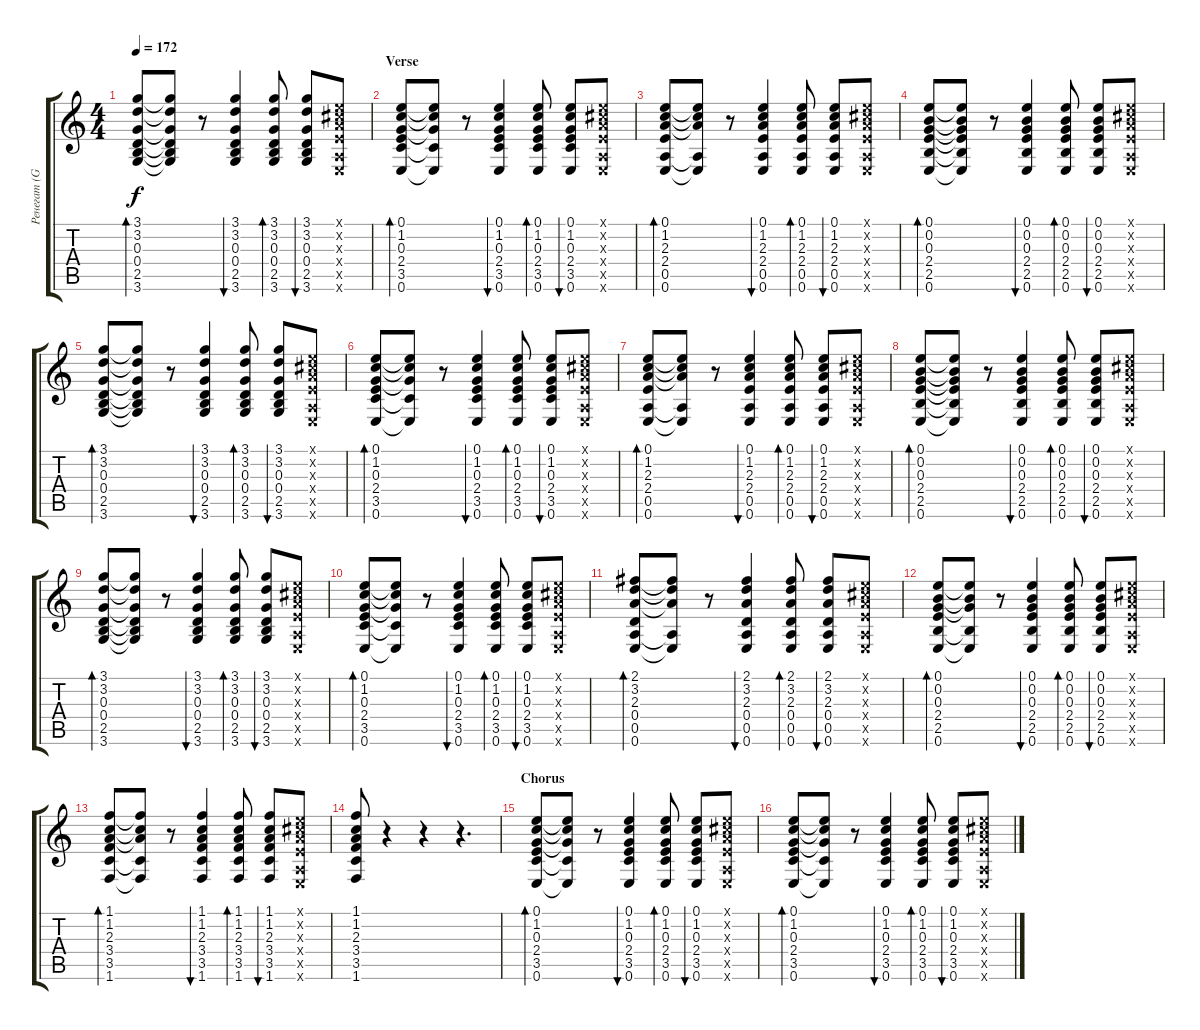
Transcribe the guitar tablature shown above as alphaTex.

\track ("Ренегат (Guitar 1)" "Ренегат (G") {instrument acousticguitarnylon}
\staff {score tabs}
\tuning (E4 B3 G3 D3 A2 E2) {hide}
\ts (4 4)
\tempo 172
\clef g2
\ks c
(3.1 3.2 0.3 0.4 2.5 3.6).8{bd 60 dy f} (3.1{t} 3.2{t} 0.3{t} 0.4{t} 2.5{t} 3.6{t}).8 r.8 (3.1 3.2 0.3 0.4 2.5 3.6).4{bu 60} (3.1 3.2 0.3 0.4 2.5 3.6).8{bd 60} (3.1 3.2 0.3 0.4 2.5 3.6).8{bu 60} (0.1{x} 2.2{x} 2.3{x} 2.4{x} 0.5{x} 0.6{x}).8 |
\section ("" "Verse")
(0.1 1.2 0.3 2.4 3.5 0.6).8{bd 60} (0.1{t} 1.2{t} 0.3{t} 3.5{t} 0.6{t}).8 r.8 (0.1 1.2 0.3 2.4 3.5 0.6).4{bu 60} (0.1 1.2 0.3 2.4 3.5 0.6).8{bd 60} (0.1 1.2 0.3 2.4 3.5 0.6).8{bu 60} (0.1{x} 2.2{x} 2.3{x} 2.4{x} 0.5{x} 0.6{x}).8 |
(0.1 1.2 2.3 2.4 0.5 0.6).8{bd 60} (0.1{t} 1.2{t} 2.3{t} 0.5{t} 0.6{t}).8 r.8 (0.1 1.2 2.3 2.4 0.5 0.6).4{bu 60} (0.1 1.2 2.3 2.4 0.5 0.6).8{bd 60} (0.1 1.2 2.3 2.4 0.5 0.6).8{bu 60} (0.1{x} 2.2{x} 2.3{x} 2.4{x} 0.5{x} 0.6{x}).8 |
(0.1 0.2 0.3 2.4 2.5 0.6).8{bd 60} (0.1{t} 0.2{t} 0.3{t} 2.4{t} 2.5{t} 0.6{t}).8 r.8 (0.1 0.2 0.3 2.4 2.5 0.6).4{bu 60} (0.1 0.2 0.3 2.4 2.5 0.6).8{bd 60} (0.1 0.2 0.3 2.4 2.5 0.6).8{bu 60} (0.1{x} 2.2{x} 2.3{x} 2.4{x} 0.5{x} 0.6{x}).8 |
(3.1 3.2 0.3 0.4 2.5 3.6).8{bd 60} (3.1{t} 3.2{t} 0.3{t} 0.4{t} 2.5{t} 3.6{t}).8 r.8 (3.1 3.2 0.3 0.4 2.5 3.6).4{bu 60} (3.1 3.2 0.3 0.4 2.5 3.6).8{bd 60} (3.1 3.2 0.3 0.4 2.5 3.6).8{bu 60} (0.1{x} 2.2{x} 2.3{x} 2.4{x} 0.5{x} 0.6{x}).8 |
(0.1 1.2 0.3 2.4 3.5 0.6).8{bd 60} (0.1{t} 1.2{t} 0.3{t} 3.5{t} 0.6{t}).8 r.8 (0.1 1.2 0.3 2.4 3.5 0.6).4{bu 60} (0.1 1.2 0.3 2.4 3.5 0.6).8{bd 60} (0.1 1.2 0.3 2.4 3.5 0.6).8{bu 60} (0.1{x} 2.2{x} 2.3{x} 2.4{x} 0.5{x} 0.6{x}).8 |
(0.1 1.2 2.3 2.4 0.5 0.6).8{bd 60} (0.1{t} 1.2{t} 2.3{t} 0.5{t} 0.6{t}).8 r.8 (0.1 1.2 2.3 2.4 0.5 0.6).4{bu 60} (0.1 1.2 2.3 2.4 0.5 0.6).8{bd 60} (0.1 1.2 2.3 2.4 0.5 0.6).8{bu 60} (0.1{x} 2.2{x} 2.3{x} 2.4{x} 0.5{x} 0.6{x}).8 |
(0.1 0.2 0.3 2.4 2.5 0.6).8{bd 60} (0.1{t} 0.2{t} 0.3{t} 2.4{t} 2.5{t} 0.6{t}).8 r.8 (0.1 0.2 0.3 2.4 2.5 0.6).4{bu 60} (0.1 0.2 0.3 2.4 2.5 0.6).8{bd 60} (0.1 0.2 0.3 2.4 2.5 0.6).8{bu 60} (0.1{x} 2.2{x} 2.3{x} 2.4{x} 0.5{x} 0.6{x}).8 |
(3.1 3.2 0.3 0.4 2.5 3.6).8{bd 60} (3.1{t} 3.2{t} 0.3{t} 0.4{t} 2.5{t} 3.6{t}).8 r.8 (3.1 3.2 0.3 0.4 2.5 3.6).4{bu 60} (3.1 3.2 0.3 0.4 2.5 3.6).8{bd 60} (3.1 3.2 0.3 0.4 2.5 3.6).8{bu 60} (0.1{x} 2.2{x} 2.3{x} 2.4{x} 0.5{x} 0.6{x}).8 |
(0.1 1.2 0.3 2.4 3.5 0.6).8{bd 60} (0.1{t} 1.2{t} 0.3{t} 3.5{t} 0.6{t}).8 r.8 (0.1 1.2 0.3 2.4 3.5 0.6).4{bu 60} (0.1 1.2 0.3 2.4 3.5 0.6).8{bd 60} (0.1 1.2 0.3 2.4 3.5 0.6).8{bu 60} (0.1{x} 2.2{x} 2.3{x} 2.4{x} 0.5{x} 0.6{x}).8 |
(2.1 3.2 2.3 0.4 0.5 0.6).8{bd 60} (2.1{t} 3.2{t} 2.3{t} 0.5{t} 0.6{t}).8 r.8 (2.1 3.2 2.3 0.4 0.5 0.6).4{bu 60} (2.1 3.2 2.3 0.4 0.5 0.6).8{bd 60} (2.1 3.2 2.3 0.4 0.5 0.6).8{bu 60} (0.1{x} 2.2{x} 2.3{x} 2.4{x} 0.5{x} 0.6{x}).8 |
(0.1 0.2 0.3 2.4 2.5 0.6).8{bd 60} (0.1{t} 0.2{t} 0.3{t} 2.5{t} 0.6{t}).8 r.8 (0.1 0.2 0.3 2.4 2.5 0.6).4{bu 60} (0.1 0.2 0.3 2.4 2.5 0.6).8{bd 60} (0.1 0.2 0.3 2.4 2.5 0.6).8{bu 60} (0.1{x} 2.2{x} 2.3{x} 2.4{x} 0.5{x} 0.6{x}).8 |
(1.1 1.2 2.3 3.4 3.5 1.6).8{bd 60} (1.1{t} 1.2{t} 2.3{t} 3.5{t} 1.6{t}).8 r.8 (1.1 1.2 2.3 3.4 3.5 1.6).4{bu 60} (1.1 1.2 2.3 3.4 3.5 1.6).8{bd 60} (1.1 1.2 2.3 3.4 3.5 1.6).8{bu 60} (0.1{x} 2.2{x} 2.3{x} 2.4{x} 0.5{x} 0.6{x}).8 |
(1.1 1.2 2.3 3.4 3.5 1.6).8 r.4 r.4 r.4{d} |
\section ("" "Chorus")
(0.1 1.2 0.3 2.4 3.5 0.6).8{bd 60} (0.1{t} 1.2{t} 0.3{t} 3.5{t} 0.6{t}).8 r.8 (0.1 1.2 0.3 2.4 3.5 0.6).4{bu 60} (0.1 1.2 0.3 2.4 3.5 0.6).8{bd 60} (0.1 1.2 0.3 2.4 3.5 0.6).8{bu 60} (0.1{x} 2.2{x} 2.3{x} 2.4{x} 0.5{x} 0.6{x}).8 |
(0.1 1.2 0.3 2.4 3.5 0.6).8{bd 60} (0.1{t} 1.2{t} 0.3{t} 3.5{t} 0.6{t}).8 r.8 (0.1 1.2 0.3 2.4 3.5 0.6).4{bu 60} (0.1 1.2 0.3 2.4 3.5 0.6).8{bd 60} (0.1 1.2 0.3 2.4 3.5 0.6).8{bu 60} (0.1{x} 2.2{x} 2.3{x} 2.4{x} 0.5{x} 0.6{x}).8
